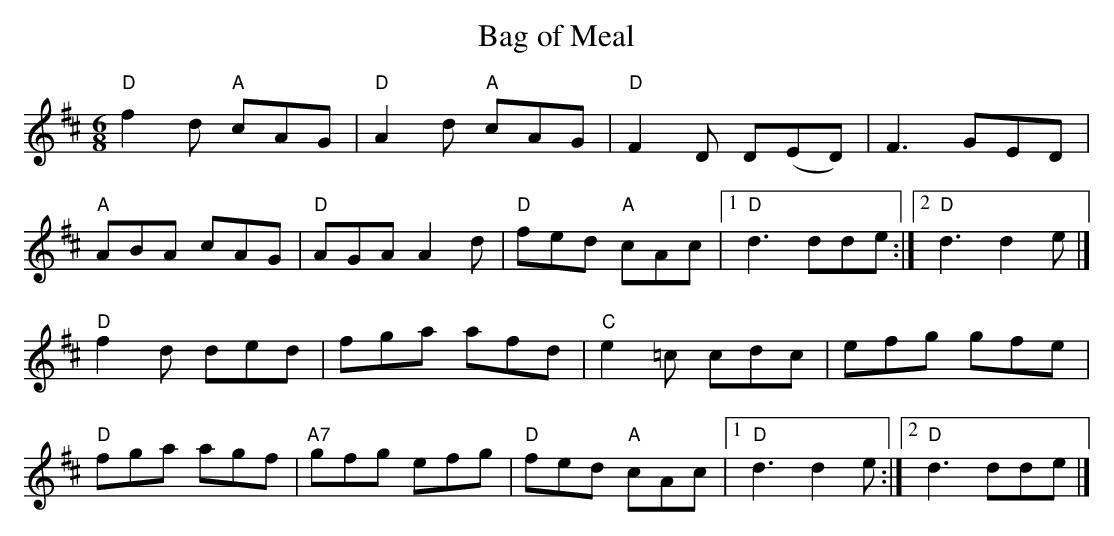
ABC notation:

X:1
T:Bag of Meal
M:6/8
L:1/8
K:D
"D"f2d "A"cAG|"D"A2d "A"cAG|"D"F2D D(ED)|F3 GED|!
"A"ABA cAG|"D"AGA A2d|"D"fed "A"cAc|1"D"d3dde:|2"D"d3d2e|]!
"D"f2d ded|fga afd|"C"e2=c cdc|efg gfe|!
"D"fga agf|"A7"gfg efg|"D"fed "A"cAc|1"D"d3d2e:|2"D"d3dde|]!
